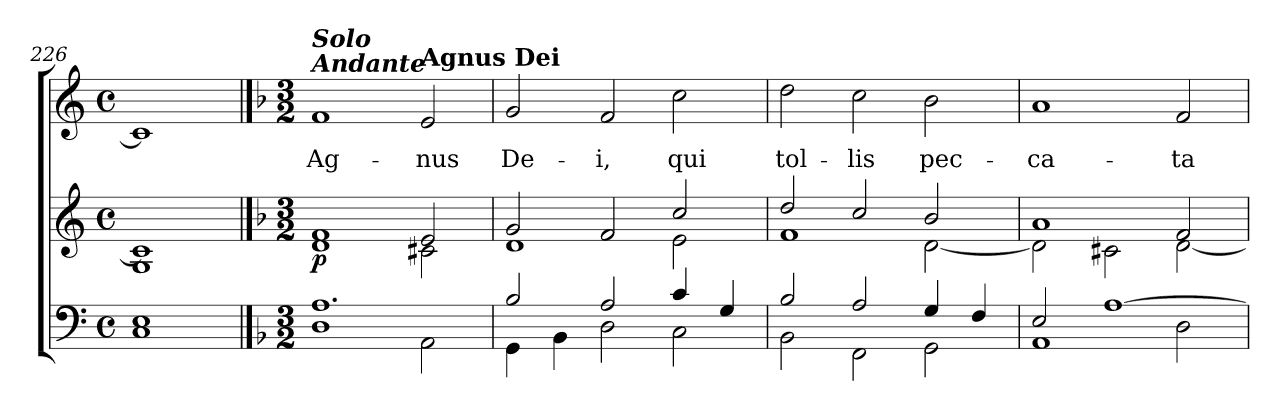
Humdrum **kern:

**kern	**kern	**dynam	**kern	**text
*part2	*part2	*part2	*part1	*part1
*staff3	*staff2	*staff2/3	*staff1	*staff1
*clefF4	*clefG2	*	*clefG2	*
*k[]	*k[]	*	*k[]	*
*C:	*C:	*	*C:	*
*M4/4	*M4/4	*	*M4/4	*
*met(c)	*met(c)	*	*met(c)	*
=226	=226	=226	=226	=226
*^	*^	*	*	*
1E	1C	1c]	1G	.	1c]	.
!!LO:LB:g=z
==227	==227	==227	==227	==227	==227	==227
*k[b-]	*	*k[b-]	*	*	*k[b-]	*
*F:	*	*F:	*	*	*F:	*
*M3/2	*	*M3/2	*	*	*M3/2	*
!	!	!	!	!	!LO:TX:a:Bi:t=Andante	!
!	!	!	!	!	!LO:TX:a:Bi:t=Solo	!
!	!	!	!	!LO:DY:b	!	!LO:LY:b
1.A	1D	1f	1d	p	1f	Ag-
!	!	!	!	!	!LO:TX:a:B:t=Agnus Dei	!
!	!	!	!	!	!	!LO:LY:b
.	2AA\	2e/	2c#X\	.	2e/	-nus
=228	=228	=228	=228	=228	=228	=228
!	!	!	!	!	!	!LO:LY:b
2B-/	4GG\	2g/	1d	.	2g/	De-
.	4BB-\	.	.	.	.	.
!	!	!	!	!	!	!LO:LY:b
2A/	2D\	2f/	.	.	2f/	-i,
!	!	!	!	!	!	!LO:LY:b
4c/	2C\	2cc/	2e\	.	2cc\	qui
4G/	.	.	.	.	.	.
=229	=229	=229	=229	=229	=229	=229
!	!	!	!	!	!	!LO:LY:b
2B-/	2BB-\	2dd/	1f	.	2dd\	tol-
!	!	!	!	!	!	!LO:LY:b
2A/	2FF\	2cc/	.	.	2cc\	-lis
!	!	!	!	!	!	!LO:LY:b
4G/	2GG\	2b-/	[<2d\	.	2b-\	pec-
4F/	.	.	.	.	.	.
=230	=230	=230	=230	=230	=230	=230
!	!	!	!	!	!	!LO:LY:b
2E/	1AA	1a	2d\]	.	1a	-ca-
[>1A	.	.	2c#X\	.	.	.
!	!	!	!	!	!	!LO:LY:b
.	2D\	2f/	[<2d\	.	2f/	-ta
*v	*v	*	*	*	*	*
*	*v	*v	*	*	*
=	=	=	=	=
*-	*-	*-	*-	*-
